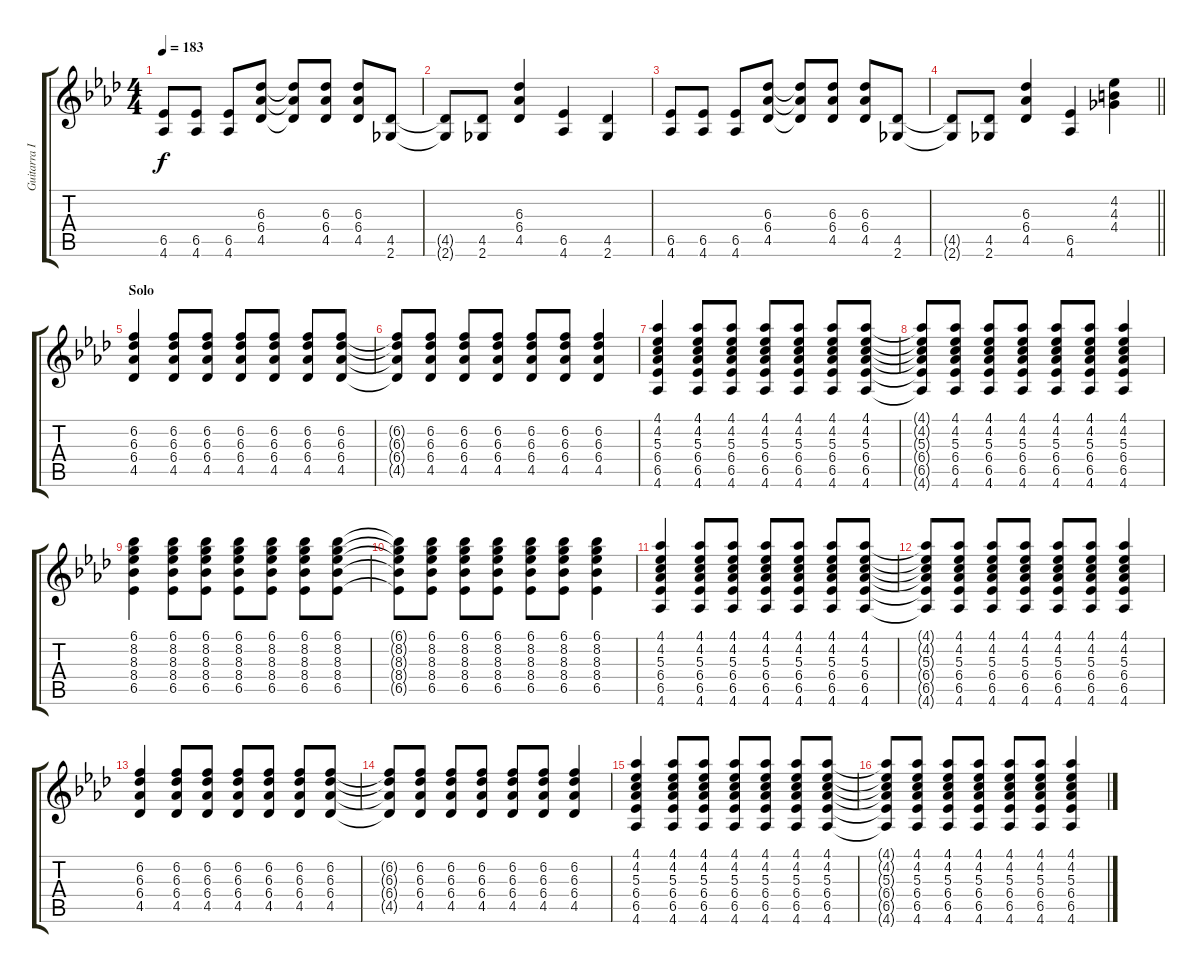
\track ("Guitarra II" "Guitarra I") {instrument distortionguitar}
\staff {score tabs}
\tuning (E4 B3 G3 D3 A2 E2) {hide}
\ts (4 4)
\tempo 183
\clef g2
\ks ab
(6.5 4.6).8{dy f} (6.5 4.6).8 (6.5 4.6).8 (6.3 6.4 4.5).8 (6.3{t} 6.4{t} 4.5{t}).8 (6.3 6.4 4.5).8 (6.3 6.4 4.5).8 (4.5 2.6).8 |
(4.5{t} 2.6{t}).8 (4.5 2.6).8 (6.3 6.4 4.5).4 (6.5 4.6).4 (4.5 2.6).4 |
(6.5 4.6).8 (6.5 4.6).8 (6.5 4.6).8 (6.3 6.4 4.5).8 (6.3{t} 6.4{t} 4.5{t}).8 (6.3 6.4 4.5).8 (6.3 6.4 4.5).8 (4.5 2.6).8 |
\barLineRight lightlight
(4.5{t} 2.6{t}).8 (4.5 2.6).8 (6.3 6.4 4.5).4 (6.5 4.6).4 (4.2 4.3 4.4).4 |
\section ("" "Solo")
(6.2 6.3 6.4 4.5).4{volume 9} (6.2 6.3 6.4 4.5).8 (6.2 6.3 6.4 4.5).8 (6.2 6.3 6.4 4.5).8 (6.2 6.3 6.4 4.5).8 (6.2 6.3 6.4 4.5).8 (6.2 6.3 6.4 4.5).8 |
(6.2{t} 6.3{t} 6.4{t} 4.5{t}).8 (6.2 6.3 6.4 4.5).8 (6.2 6.3 6.4 4.5).8 (6.2 6.3 6.4 4.5).8 (6.2 6.3 6.4 4.5).8 (6.2 6.3 6.4 4.5).8 (6.2 6.3 6.4 4.5).4 |
(4.1 4.2 5.3 6.4 6.5 4.6).4 (4.1 4.2 5.3 6.4 6.5 4.6).8 (4.1 4.2 5.3 6.4 6.5 4.6).8 (4.1 4.2 5.3 6.4 6.5 4.6).8 (4.1 4.2 5.3 6.4 6.5 4.6).8 (4.1 4.2 5.3 6.4 6.5 4.6).8 (4.1 4.2 5.3 6.4 6.5 4.6).8 |
(4.1{t} 4.2{t} 5.3{t} 6.4{t} 6.5{t} 4.6{t}).8 (4.1 4.2 5.3 6.4 6.5 4.6).8 (4.1 4.2 5.3 6.4 6.5 4.6).8 (4.1 4.2 5.3 6.4 6.5 4.6).8 (4.1 4.2 5.3 6.4 6.5 4.6).8 (4.1 4.2 5.3 6.4 6.5 4.6).8 (4.1 4.2 5.3 6.4 6.5 4.6).4 |
(6.1 8.2 8.3 8.4 6.5).4 (6.1 8.2 8.3 8.4 6.5).8 (6.1 8.2 8.3 8.4 6.5).8 (6.1 8.2 8.3 8.4 6.5).8 (6.1 8.2 8.3 8.4 6.5).8 (6.1 8.2 8.3 8.4 6.5).8 (6.1 8.2 8.3 8.4 6.5).8 |
(6.1{t} 8.2{t} 8.3{t} 8.4{t} 6.5{t}).8 (6.1 8.2 8.3 8.4 6.5).8 (6.1 8.2 8.3 8.4 6.5).8 (6.1 8.2 8.3 8.4 6.5).8 (6.1 8.2 8.3 8.4 6.5).8 (6.1 8.2 8.3 8.4 6.5).8 (6.1 8.2 8.3 8.4 6.5).4 |
(4.1 4.2 5.3 6.4 6.5 4.6).4 (4.1 4.2 5.3 6.4 6.5 4.6).8 (4.1 4.2 5.3 6.4 6.5 4.6).8 (4.1 4.2 5.3 6.4 6.5 4.6).8 (4.1 4.2 5.3 6.4 6.5 4.6).8 (4.1 4.2 5.3 6.4 6.5 4.6).8 (4.1 4.2 5.3 6.4 6.5 4.6).8 |
(4.1{t} 4.2{t} 5.3{t} 6.4{t} 6.5{t} 4.6{t}).8 (4.1 4.2 5.3 6.4 6.5 4.6).8 (4.1 4.2 5.3 6.4 6.5 4.6).8 (4.1 4.2 5.3 6.4 6.5 4.6).8 (4.1 4.2 5.3 6.4 6.5 4.6).8 (4.1 4.2 5.3 6.4 6.5 4.6).8 (4.1 4.2 5.3 6.4 6.5 4.6).4 |
(6.2 6.3 6.4 4.5).4 (6.2 6.3 6.4 4.5).8 (6.2 6.3 6.4 4.5).8 (6.2 6.3 6.4 4.5).8 (6.2 6.3 6.4 4.5).8 (6.2 6.3 6.4 4.5).8 (6.2 6.3 6.4 4.5).8 |
(6.2{t} 6.3{t} 6.4{t} 4.5{t}).8 (6.2 6.3 6.4 4.5).8 (6.2 6.3 6.4 4.5).8 (6.2 6.3 6.4 4.5).8 (6.2 6.3 6.4 4.5).8 (6.2 6.3 6.4 4.5).8 (6.2 6.3 6.4 4.5).4 |
(4.1 4.2 5.3 6.4 6.5 4.6).4 (4.1 4.2 5.3 6.4 6.5 4.6).8 (4.1 4.2 5.3 6.4 6.5 4.6).8 (4.1 4.2 5.3 6.4 6.5 4.6).8 (4.1 4.2 5.3 6.4 6.5 4.6).8 (4.1 4.2 5.3 6.4 6.5 4.6).8 (4.1 4.2 5.3 6.4 6.5 4.6).8 |
(4.1{t} 4.2{t} 5.3{t} 6.4{t} 6.5{t} 4.6{t}).8 (4.1 4.2 5.3 6.4 6.5 4.6).8 (4.1 4.2 5.3 6.4 6.5 4.6).8 (4.1 4.2 5.3 6.4 6.5 4.6).8 (4.1 4.2 5.3 6.4 6.5 4.6).8 (4.1 4.2 5.3 6.4 6.5 4.6).8 (4.1 4.2 5.3 6.4 6.5 4.6).4
